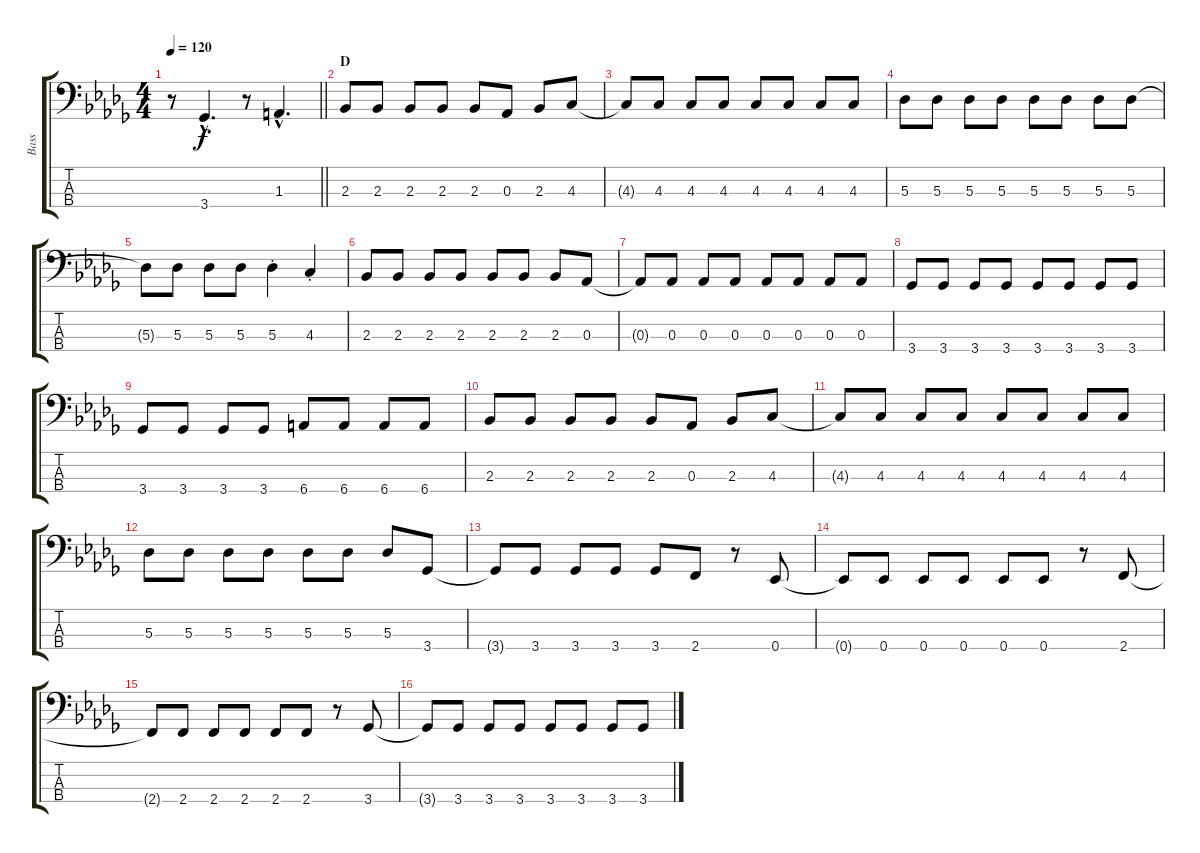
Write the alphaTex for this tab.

\track ("Bass" "Bass") {instrument electricbasspick}
\staff {score tabs}
\tuning (Gb2 Db2 Ab1 Eb1) {hide}
\ts (4 4)
\tempo 120
\clef f4
\barLineRight lightlight
\ks db
r.8{dy f} 3.4{hac}.4{d} r.8 1.3{hac}.4{d} |
\section ("" "D")
2.3.8 2.3.8 2.3.8 2.3.8 2.3.8 0.3.8 2.3.8 4.3.8 |
4.3{t}.8 4.3.8 4.3.8 4.3.8 4.3.8 4.3.8 4.3.8 4.3.8 |
5.3.8 5.3.8 5.3.8 5.3.8 5.3.8 5.3.8 5.3.8 5.3.8 |
5.3{t}.8 5.3.8 5.3.8 5.3.8 5.3{st}.4 4.3{st}.4 |
2.3.8 2.3.8 2.3.8 2.3.8 2.3.8 2.3.8 2.3.8 0.3.8 |
0.3{t}.8 0.3.8 0.3.8 0.3.8 0.3.8 0.3.8 0.3.8 0.3.8 |
3.4.8 3.4.8 3.4.8 3.4.8 3.4.8 3.4.8 3.4.8 3.4.8 |
3.4.8 3.4.8 3.4.8 3.4.8 6.4.8 6.4.8 6.4.8 6.4.8 |
2.3.8 2.3.8 2.3.8 2.3.8 2.3.8 0.3.8 2.3.8 4.3.8 |
4.3{t}.8 4.3.8 4.3.8 4.3.8 4.3.8 4.3.8 4.3.8 4.3.8 |
5.3.8 5.3.8 5.3.8 5.3.8 5.3.8 5.3.8 5.3.8 3.4.8 |
3.4{t}.8 3.4.8 3.4.8 3.4.8 3.4.8 2.4.8 r.8 0.4.8 |
0.4{t}.8 0.4.8 0.4.8 0.4.8 0.4.8 0.4.8 r.8 2.4.8 |
2.4{t}.8 2.4.8 2.4.8 2.4.8 2.4.8 2.4.8 r.8 3.4.8 |
3.4{t}.8 3.4.8 3.4.8 3.4.8 3.4.8 3.4.8 3.4.8 3.4.8
